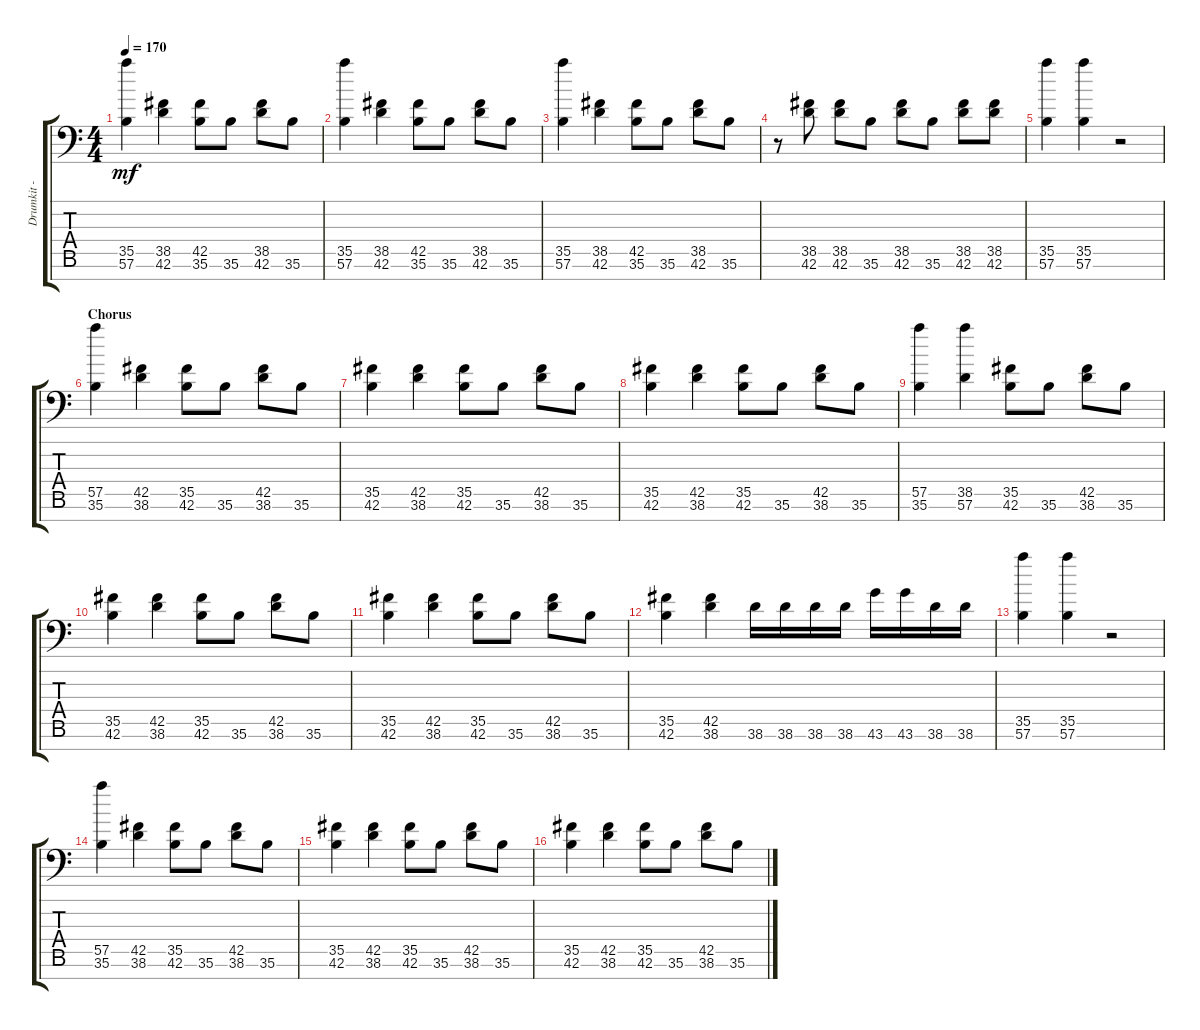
\track ("Drumkit - Chuck Comeau" "Drumkit - ") {instrument acousticgrandpiano}
\staff {score tabs}
\tuning (C-1 C-1 C-1 C-1 C-1 C-1 C-1) {hide}
\ts (4 4)
\tempo 170
\clef f4
\ks c
(35.5 57.6).4{dy mf} (38.5 42.6).4 (42.5 35.6).8 35.6.8 (38.5 42.6).8 35.6.8 |
(35.5 57.6).4 (38.5 42.6).4 (42.5 35.6).8 35.6.8 (38.5 42.6).8 35.6.8 |
(35.5 57.6).4 (38.5 42.6).4 (42.5 35.6).8 35.6.8 (38.5 42.6).8 35.6.8 |
r.8 (38.5 42.6).8 (38.5 42.6).8 35.6.8 (38.5 42.6).8 35.6.8 (38.5 42.6).8 (38.5 42.6).8 |
(35.5 57.6).4 (35.5 57.6).4 r.2 |
\section ("" "Chorus")
(57.5 35.6).4 (42.5 38.6).4 (35.5 42.6).8 35.6.8 (42.5 38.6).8 35.6.8 |
(35.5 42.6).4 (42.5 38.6).4 (35.5 42.6).8 35.6.8 (42.5 38.6).8 35.6.8 |
(35.5 42.6).4 (42.5 38.6).4 (35.5 42.6).8 35.6.8 (42.5 38.6).8 35.6.8 |
(57.5 35.6).4 (38.5 57.6).4 (35.5 42.6).8 35.6.8 (42.5 38.6).8 35.6.8 |
(35.5 42.6).4 (42.5 38.6).4 (35.5 42.6).8 35.6.8 (42.5 38.6).8 35.6.8 |
(35.5 42.6).4 (42.5 38.6).4 (35.5 42.6).8 35.6.8 (42.5 38.6).8 35.6.8 |
(35.5 42.6).4 (42.5 38.6).4 38.6.16 38.6.16 38.6.16 38.6.16 43.6.16 43.6.16 38.6.16 38.6.16 |
(35.5 57.6).4 (35.5 57.6).4 r.2 |
(57.5 35.6).4 (42.5 38.6).4 (35.5 42.6).8 35.6.8 (42.5 38.6).8 35.6.8 |
(35.5 42.6).4 (42.5 38.6).4 (35.5 42.6).8 35.6.8 (42.5 38.6).8 35.6.8 |
(35.5 42.6).4 (42.5 38.6).4 (35.5 42.6).8 35.6.8 (42.5 38.6).8 35.6.8
